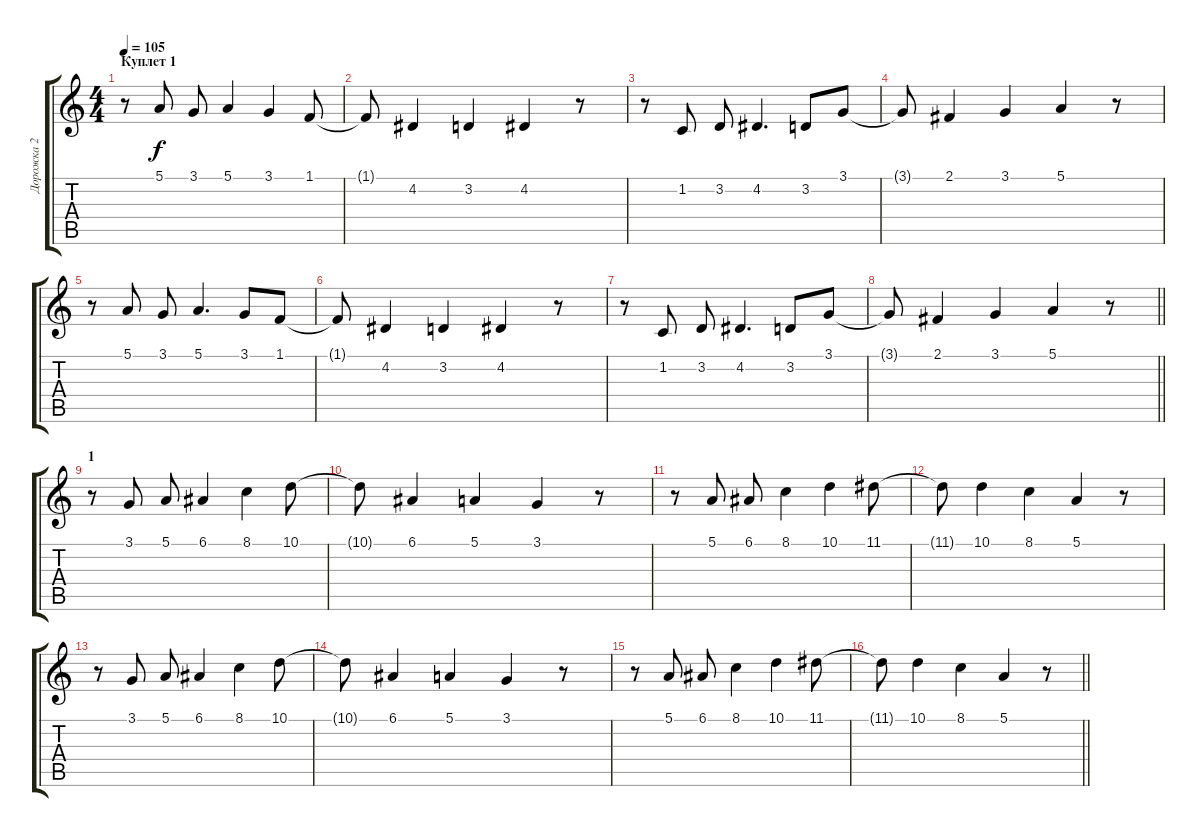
\track ("Дорожка 2" "Дорожка 2") {instrument fx5brightness}
\staff {score tabs}
\tuning (E4 B3 G3 D3 A2 E2) {hide}
\ts (4 4)
\section ("" "Куплет 1")
\tempo 105
\clef g2
\ks c
r.8{dy f volume 6} 5.1.8 3.1.8 5.1.4 3.1.4 1.1.8 |
1.1{t}.8 4.2.4 3.2.4 4.2.4 r.8 |
r.8 1.2.8 3.2.8 4.2.4{d} 3.2.8 3.1.8 |
3.1{t}.8 2.1.4 3.1.4 5.1.4 r.8 |
r.8 5.1.8 3.1.8 5.1.4{d} 3.1.8 1.1.8 |
1.1{t}.8 4.2.4 3.2.4 4.2.4 r.8 |
r.8 1.2.8 3.2.8 4.2.4{d} 3.2.8 3.1.8 |
\barLineRight lightlight
3.1{t}.8 2.1.4 3.1.4 5.1.4 r.8 |
\section ("" "1")
r.8 3.1.8 5.1.8 6.1.4 8.1.4 10.1.8 |
10.1{t}.8 6.1.4 5.1.4 3.1.4 r.8 |
r.8 5.1.8 6.1.8 8.1.4 10.1.4 11.1.8 |
11.1{t}.8 10.1.4 8.1.4 5.1.4 r.8 |
r.8 3.1.8 5.1.8 6.1.4 8.1.4 10.1.8 |
10.1{t}.8 6.1.4 5.1.4 3.1.4 r.8 |
r.8 5.1.8 6.1.8 8.1.4 10.1.4 11.1.8 |
\barLineRight lightlight
11.1{t}.8 10.1.4 8.1.4 5.1.4 r.8
